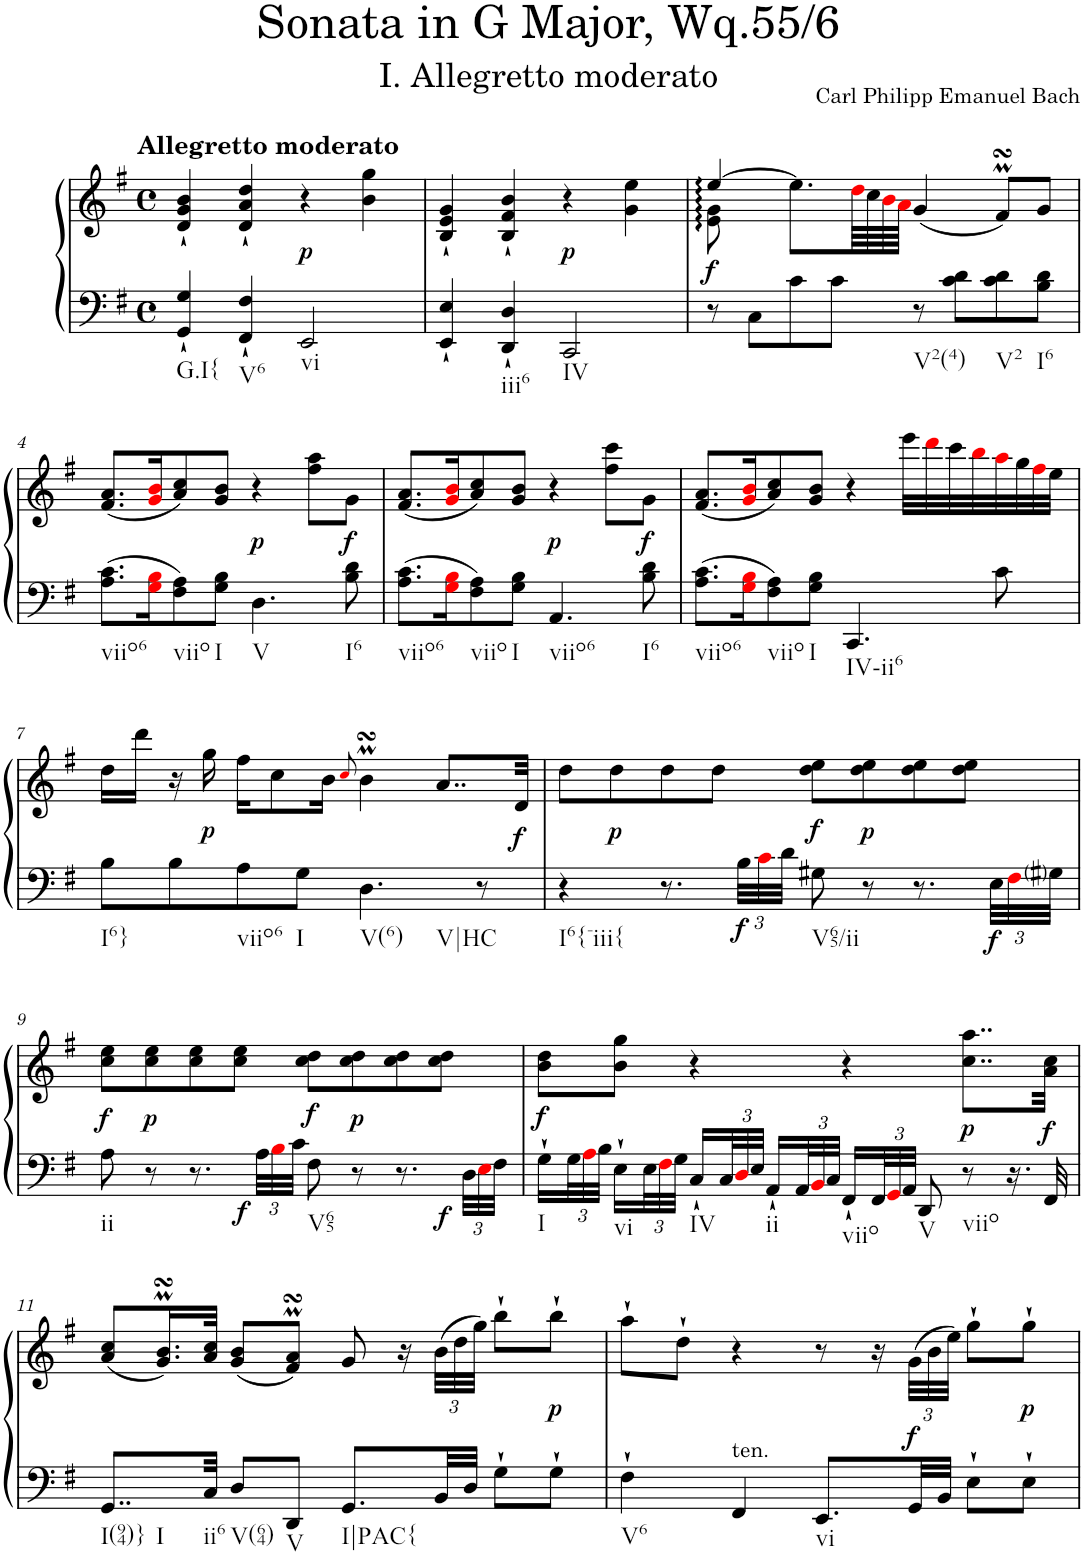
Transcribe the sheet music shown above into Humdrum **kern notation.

**kern	**kern	**dynam
*part1	*part1	*part1
*staff2	*staff1	*staff1/2
*I"Harpsichord	*	*
*I'Hch.	*	*
*clefF4	*clefG2	*
*k[f#]	*k[f#]	*
*G:	*G:	*
*M4/4	*M4/4	*
*met(c)	*met(c)	*
=1	=1	=1
!	!LO:TX:a:B:t=Allegretto moderato	!
!LO:TX:b:t=G.I{	!	!
4GG/` 4G/`	4d/` 4g/` 4b/`	.
!LO:TX:b:t=V6	!	!
4FF#/` 4F#/`	4d/` 4a/` 4dd/`	.
!LO:TX:b:t=vi	!	!
!	!	!LO:DY:b
2EE/	4r	p
.	4b\ 4gg\	.
=2	=2	=2
4EE/` 4E/`	4B/` 4e/` 4g/`	.
!LO:TX:b:t=iii6	!	!
4DD/` 4D/`	4B/` 4f#/` 4b/`	.
!LO:TX:b:t=IV	!	!
!	!	!LO:DY:b
2CC/	4r	p
.	4g\ 4ee\	.
=3	=3	=3
*	*^	*
!	!	!	!LO:DY:b
8r	[4ee/	8e\ 8g\	f
8C\L	.	2..ryy	.
8c\	8.ee\L]	.	.
8c\J	.	.	.
.	64ddi\LLL	.	.
.	64cc\	.	.
.	64bi\	.	.
.	64ai\JJJJ	.	.
!LO:TX:b:t=V2(4)	!	!	!
8r	(<4g/	.	.
8c\ 8d\L	.	.	.
!LO:TX:b:t=V2	!	!	!
8c\ 8d\	8f#msSsS/L)	.	.
!LO:TX:b:t=I6	!	!	!
8B\ 8d\J	8g/J	.	.
*	*v	*v	*
!!LO:LB:g=z
=4	=4	=4
!LO:TX:b:t=viio6	!	!
8.A\ 8.c\L	(<8.f#/ 8.a/L	.
16Gi\ 16Bi\K	16gi/ 16bi/K	.
!LO:TX:b:t=viio	!	!
8F#\ 8A\	8a/ 8cc/)	.
!LO:TX:b:t=I	!	!
8G\ 8B\J	8g/ 8b/J	.
!LO:TX:b:t=V	!	!
!	!	!LO:DY:b
4.D\	4r	p
.	8ff#\ 8aa\L	.
!LO:TX:b:t=I6	!	!
!	!	!LO:DY:b
8B\ 8d\	8g\J	f
=5	=5	=5
!LO:TX:b:t=viio6	!	!
8.A\ 8.c\L	(<8.f#/ 8.a/L	.
16Gi\ 16Bi\K	16gi/ 16bi/K	.
!LO:TX:b:t=viio	!	!
8F#\ 8A\	8a/ 8cc/)	.
!LO:TX:b:t=I	!	!
8G\ 8B\J	8g/ 8b/J	.
!LO:TX:b:t=viio6	!	!
!	!	!LO:DY:b
4.AA/	4r	p
.	8ff#\ 8ccc\L	.
!LO:TX:b:t=I6	!	!
!	!	!LO:DY:b
8B\ 8d\	8g\J	f
=6	=6	=6
!LO:TX:b:t=viio6	!	!
8.A\ 8.c\L	(<8.f#/ 8.a/L	.
16Gi\ 16Bi\K	16gi/ 16bi/K	.
!LO:TX:b:t=viio	!	!
8F#\ 8A\	8a/ 8cc/)	.
!LO:TX:b:t=I	!	!
8G\ 8B\J	8g/ 8b/J	.
!LO:TX:b:t=IV-ii6	!	!
4.CC/	4r	.
.	32eee\LLL	.
.	32dddi\	.
.	32ccc\	.
.	32bbi\	.
8c\	32aai\	.
.	32gg\	.
.	32ff#i\	.
.	32ee\JJJ	.
!!LO:LB:g=z
=7	=7	=7
!LO:TX:b:t=I6}	!	!
8B\L	16dd\LL	.
.	16ddd\JJ	.
8B\	16r	.
!	!	!LO:DY:b
.	16gg\	p
!LO:TX:b:t=viio6	!	!
8A\	16ff#\KL	.
.	8cc\	.
!LO:TX:b:t=I	!	!
8G\J	.	.
.	16b\Jk	.
.	8qcci/	.
!LO:TX:b:t=V(6)	!	!
!LO:TX:b:t=V|HC	!	!
4.D\	4bsSsSm\	.
.	8..a/L	.
8r	.	.
!	!	!LO:DY:b
.	32d/Jkk	f
=8	=8	=8
!LO:TX:b:t=I6{-iii{	!	!
4r	8dd\L	.
!	!	!LO:DY:b
.	8dd\	p
8.r	8dd\	.
.	8dd\J	.
*Xbrackettup	*	*
!	!	!LO:DY:b=2
48B\LLL	.	f
48ci\	.	.
48d\JJJ	.	.
!LO:TX:b:t=V65/ii	!	!
!	!	!LO:DY:b
8G#X\	8dd\ 8ee\L	f
!	!	!LO:DY:b
8r	8dd\ 8ee\	p
8.r	8dd\ 8ee\	.
.	8dd\ 8ee\J	.
!	!	!LO:DY:b=2
48E\LLL	.	f
48F#i\	.	.
48G#j\JJJ	.	.
!!LO:LB:g=z
=9	=9	=9
!LO:TX:b:t=ii	!	!
!	!	!LO:DY:b
8A\	8cc\ 8ee\L	f
!	!	!LO:DY:b
8r	8cc\ 8ee\	p
8.r	8cc\ 8ee\	.
.	8cc\ 8ee\J	.
!	!	!LO:DY:b=2
48A\LLL	.	f
48Bi\	.	.
48c\JJJ	.	.
!LO:TX:b:t=V65	!	!
!	!	!LO:DY:b
8F#\	8cc\ 8dd\L	f
!	!	!LO:DY:b
8r	8cc\ 8dd\	p
8.r	8cc\ 8dd\	.
.	8cc\ 8dd\J	.
!	!	!LO:DY:b=2
48D\LLL	.	f
48Ei\	.	.
48F#\JJJ	.	.
=10	=10	=10
!LO:TX:b:t=I	!	!
!	!	!LO:DY:b
16G`\LL	8b\ 8dd\L	f
48G\L	.	.
48Ai\	.	.
48B\JJJ	.	.
!LO:TX:b:t=vi	!	!
16E`\LL	8b\ 8gg\J	.
48E\L	.	.
48F#i\	.	.
48G\JJJ	.	.
!LO:TX:b:t=IV	!	!
16C`/LL	4r	.
48C/L	.	.
48Di/	.	.
48E/JJJ	.	.
!LO:TX:b:t=ii	!	!
16AA`/LL	.	.
48AA/L	.	.
48BBi/	.	.
48C/JJJ	.	.
!LO:TX:b:t=viio	!	!
16FF#`/LL	4r	.
48FF#/L	.	.
48GGi/	.	.
48AA/JJJ	.	.
!LO:TX:b:t=V	!	!
8DD/	.	.
!LO:TX:b:t=viio	!	!
!	!	!LO:DY:b
8r	8..cc\ 8..aa\L	p
16.r	.	.
!	!	!LO:DY:b
32FF#/	32a\ 32cc\Jkk	f
!!LO:LB:g=z
=11	=11	=11
!LO:TX:b:t=I(94)}	!	!
!LO:TX:b:t=I	!	!
8..GG/L	(<8a/ 8cc/L	.
.	16.g/MsSSS 16.b/MsSSSL)	.
!LO:TX:b:t=ii6	!	!
32C/Jkk	32a/ 32cc/JJk	.
!LO:TX:b:t=V(64)	!	!
8D/L	(<8g/ 8b/L	.
!LO:TX:b:t=V	!	!
8DD/J	8f#/MsSSs 8a/MsSSsJ)	.
!LO:TX:b:t=I|PAC{	!	!
8.GG/L	8g/	.
.	16r	.
*	*Xbrackettup	*
32BB/LL	(>48b\LLL	.
.	48dd\	.
32D/JJJ	.	.
.	48gg\JJJ)	.
8G`\L	8bb`\L	.
!	!	!LO:DY:b
8G`\J	8bb`\J	p
=12	=12	=12
!LO:TX:b:t=V6	!	!
4F#`\	8aa`\L	.
.	8dd`\J	.
!LO:TX:a:t=ten.	!	!
4FF#/	4r	.
!LO:TX:b:t=vi	!	!
8.EE/L	8r	.
.	16r	.
!	!	!LO:DY:a=2
32GG/LL	(>48g\LLL	f
.	48b\	.
32BB/JJJ	.	.
.	48ee\JJJ)	.
8E`\L	8gg`\L	.
!	!	!LO:DY:b
8E`\J	8gg`\J	p
=	=	=
*-	*-	*-
